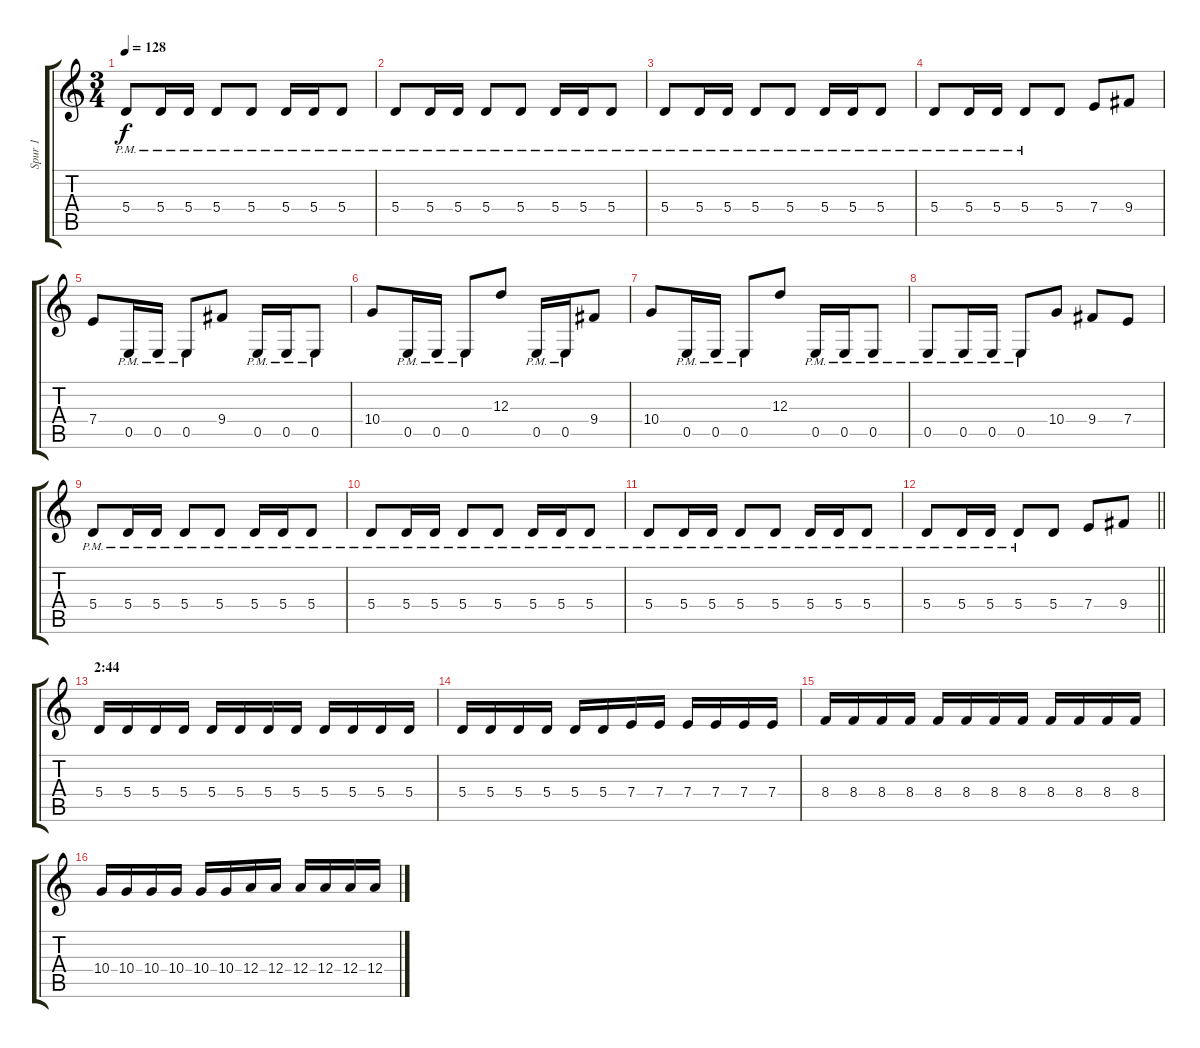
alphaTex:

\track ("Spur 1" "Spur 1") {instrument distortionguitar}
\staff {score tabs}
\tuning (B3 Gb3 D3 A2 E2 B1) {hide}
\ts (3 4)
\tempo 128
\clef g2
\ks c
5.4{pm}.8{dy f} 5.4{pm}.16 5.4{pm}.16 5.4{pm}.8 5.4{pm}.8 5.4{pm}.16 5.4{pm}.16 5.4{pm}.8 |
5.4{pm}.8 5.4{pm}.16 5.4{pm}.16 5.4{pm}.8 5.4{pm}.8 5.4{pm}.16 5.4{pm}.16 5.4{pm}.8 |
5.4{pm}.8 5.4{pm}.16 5.4{pm}.16 5.4{pm}.8 5.4{pm}.8 5.4{pm}.16 5.4{pm}.16 5.4{pm}.8 |
5.4{pm}.8 5.4{pm}.16 5.4{pm}.16 5.4{pm}.8 5.4.8 7.4.8 9.4.8 |
7.4.8 0.5{pm}.16 0.5{pm}.16 0.5{pm}.8 9.4.8 0.5{pm}.16 0.5{pm}.16 0.5{pm}.8 |
10.4.8 0.5{pm}.16 0.5{pm}.16 0.5{pm}.8 12.3.8 0.5{pm}.16 0.5{pm}.16 9.4.8 |
10.4.8 0.5{pm}.16 0.5{pm}.16 0.5{pm}.8 12.3.8 0.5{pm}.16 0.5{pm}.16 0.5{pm}.8 |
0.5{pm}.8 0.5{pm}.16 0.5{pm}.16 0.5{pm}.8 10.4.8 9.4.8 7.4.8 |
5.4{pm}.8 5.4{pm}.16 5.4{pm}.16 5.4{pm}.8 5.4{pm}.8 5.4{pm}.16 5.4{pm}.16 5.4{pm}.8 |
5.4{pm}.8 5.4{pm}.16 5.4{pm}.16 5.4{pm}.8 5.4{pm}.8 5.4{pm}.16 5.4{pm}.16 5.4{pm}.8 |
5.4{pm}.8 5.4{pm}.16 5.4{pm}.16 5.4{pm}.8 5.4{pm}.8 5.4{pm}.16 5.4{pm}.16 5.4{pm}.8 |
\barLineRight lightlight
5.4{pm}.8 5.4{pm}.16 5.4{pm}.16 5.4{pm}.8 5.4.8 7.4.8 9.4.8 |
\section ("" "2:44")
5.4.16 5.4.16 5.4.16 5.4.16 5.4.16 5.4.16 5.4.16 5.4.16 5.4.16 5.4.16 5.4.16 5.4.16 |
5.4.16 5.4.16 5.4.16 5.4.16 5.4.16 5.4.16 7.4.16 7.4.16 7.4.16 7.4.16 7.4.16 7.4.16 |
8.4.16 8.4.16 8.4.16 8.4.16 8.4.16 8.4.16 8.4.16 8.4.16 8.4.16 8.4.16 8.4.16 8.4.16 |
10.4.16 10.4.16 10.4.16 10.4.16 10.4.16 10.4.16 12.4.16 12.4.16 12.4.16 12.4.16 12.4.16 12.4.16
